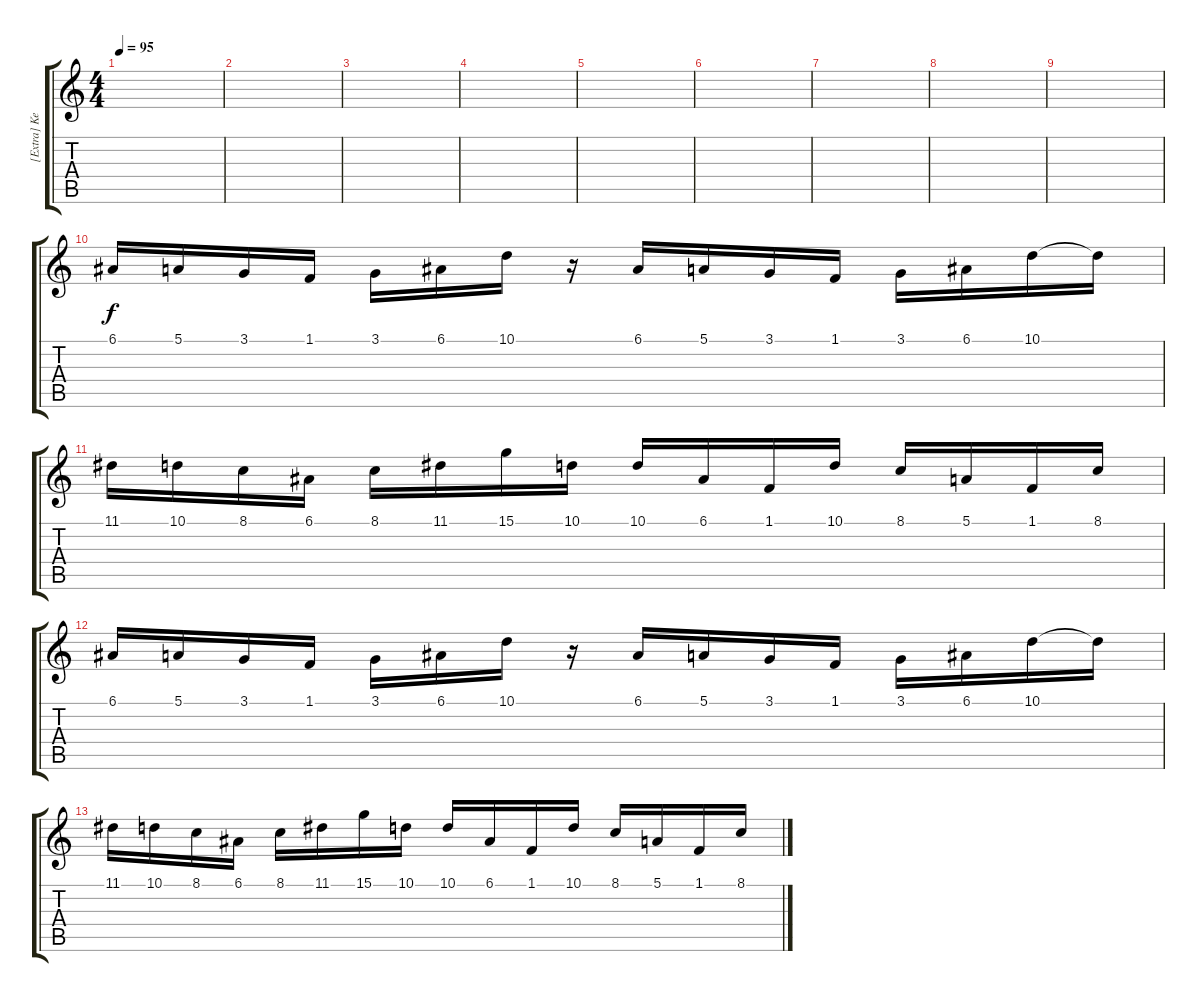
\track ("[Extra] Keyboard" "[Extra] Ke") {instrument orchestralharp}
\staff {score tabs}
\tuning (E4 B3 G3 D3 A2 E2) {hide}
\ts (4 4)
\tempo 95
\clef g2
\ks c
|
|
|
|
|
|
|
|
|
6.1.16 5.1.16 3.1.16 1.1.16 3.1.16 6.1.16 10.1.16 r.16 6.1.16 5.1.16 3.1.16 1.1.16 3.1.16 6.1.16 10.1.16 10.1{t}.16 |
11.1.16 10.1.16 8.1.16 6.1.16 8.1.16 11.1.16 15.1.16 10.1.16 10.1.16 6.1.16 1.1.16 10.1.16 8.1.16 5.1.16 1.1.16 8.1.16 |
6.1.16 5.1.16 3.1.16 1.1.16 3.1.16 6.1.16 10.1.16 r.16 6.1.16 5.1.16 3.1.16 1.1.16 3.1.16 6.1.16 10.1.16 10.1{t}.16 |
11.1.16 10.1.16 8.1.16 6.1.16 8.1.16 11.1.16 15.1.16 10.1.16 10.1.16 6.1.16 1.1.16 10.1.16 8.1.16 5.1.16 1.1.16 8.1.16
